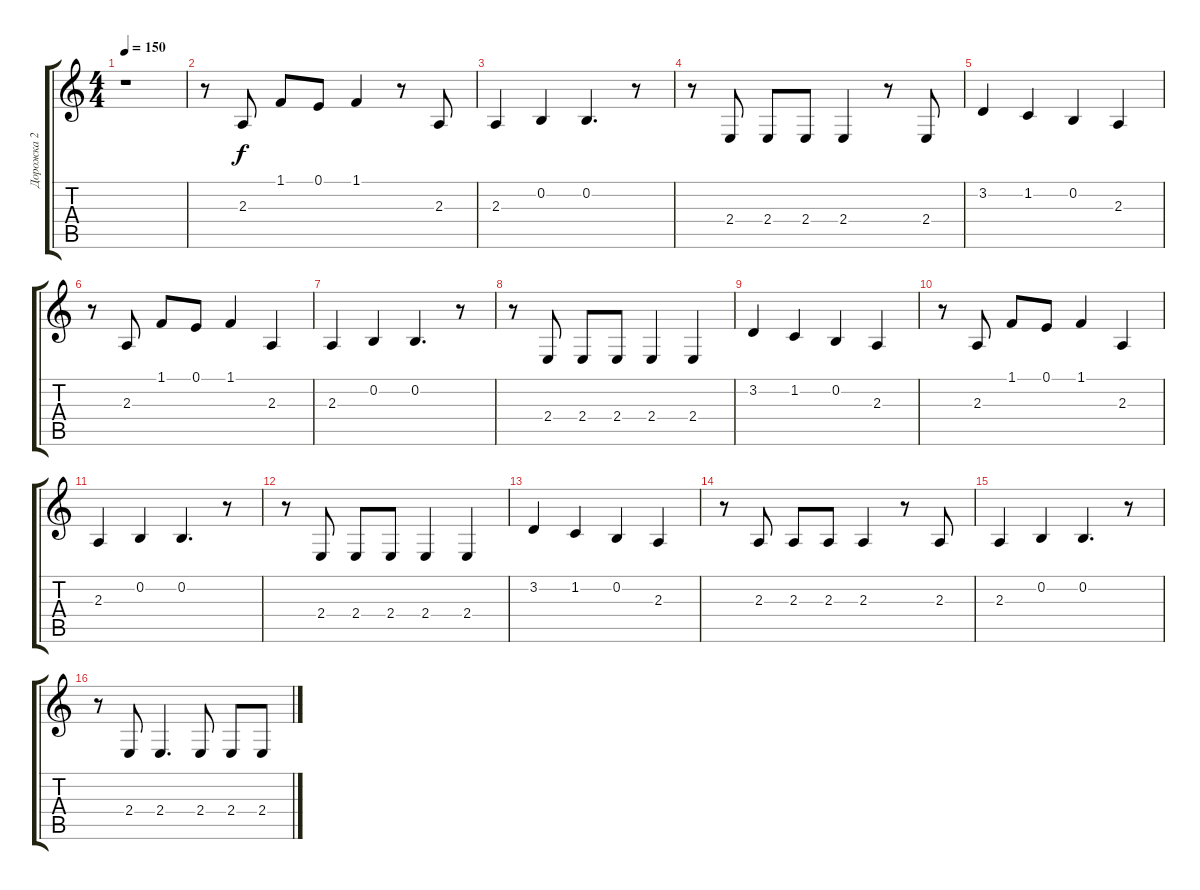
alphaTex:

\track ("Дорожка 2" "Дорожка 2") {instrument oboe}
\staff {score tabs}
\tuning (E4 B3 G3 D3 A2 E2) {hide}
\ts (4 4)
\tempo 150
\clef g2
\ks c
r.1{dy f} |
r.8 2.3.8 1.1.8 0.1.8 1.1.4 r.8 2.3.8 |
2.3.4 0.2.4 0.2.4{d} r.8 |
r.8 2.4.8 2.4.8 2.4.8 2.4.4 r.8 2.4.8 |
3.2.4 1.2.4 0.2.4 2.3.4 |
r.8 2.3.8 1.1.8 0.1.8 1.1.4 2.3.4 |
2.3.4 0.2.4 0.2.4{d} r.8 |
r.8 2.4.8 2.4.8 2.4.8 2.4.4 2.4.4 |
3.2.4 1.2.4 0.2.4 2.3.4 |
r.8 2.3.8 1.1.8 0.1.8 1.1.4 2.3.4 |
2.3.4 0.2.4 0.2.4{d} r.8 |
r.8 2.4.8 2.4.8 2.4.8 2.4.4 2.4.4 |
3.2.4 1.2.4 0.2.4 2.3.4 |
r.8 2.3.8 2.3.8 2.3.8 2.3.4 r.8 2.3.8 |
2.3.4 0.2.4 0.2.4{d} r.8 |
r.8 2.4.8 2.4.4{d} 2.4.8 2.4.8 2.4.8
